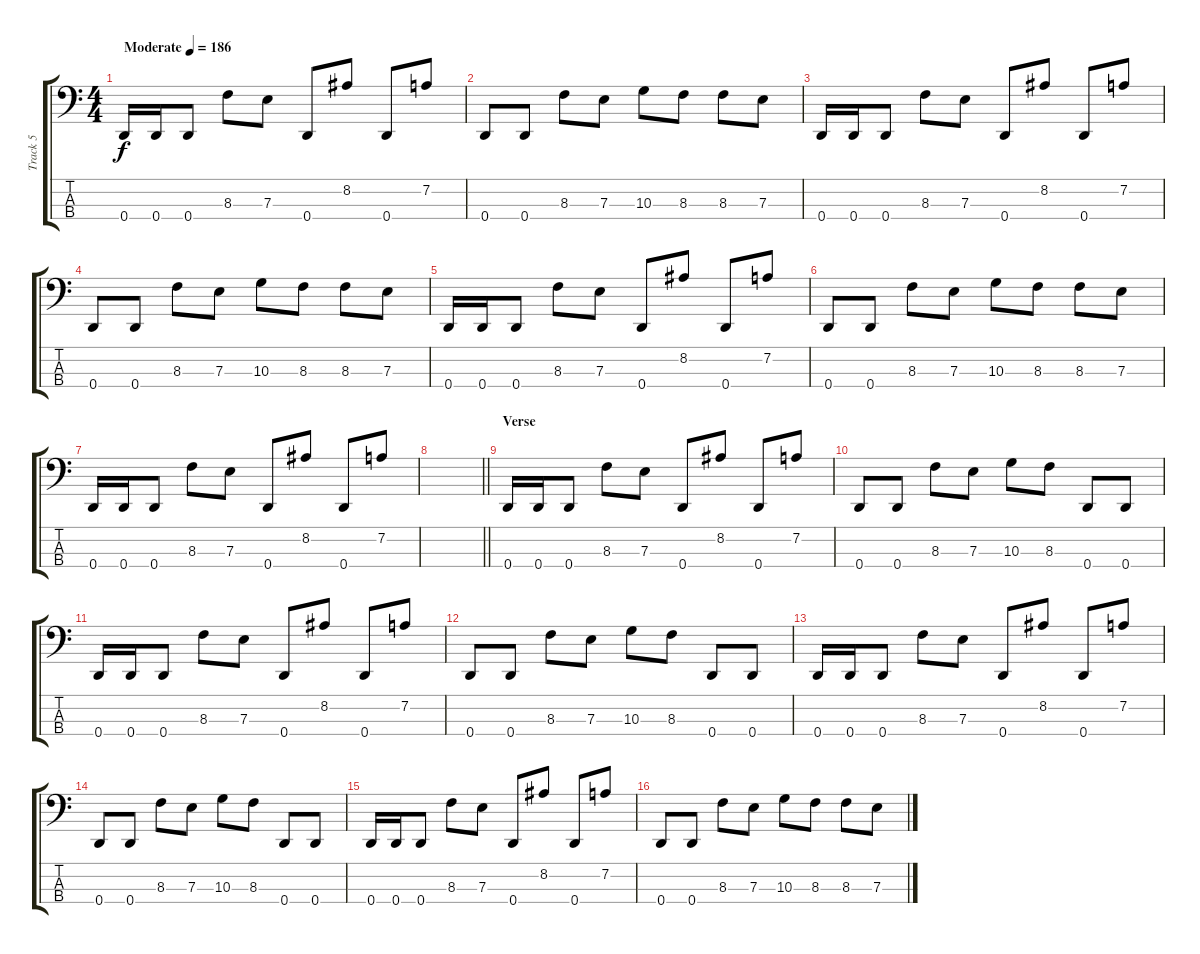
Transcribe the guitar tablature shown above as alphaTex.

\track ("Track 5" "Track 5") {instrument electricbasspick}
\staff {score tabs}
\tuning (G2 D2 A1 D1) {hide}
\ts (4 4)
\tempo (186 "Moderate")
\clef f4
\ks c
0.4.16{dy f instrument electricbasspick} 0.4.16 0.4.8 8.3.8 7.3.8 0.4.8 8.2.8 0.4.8 7.2.8 |
0.4.8 0.4.8 8.3.8 7.3.8 10.3.8 8.3.8 8.3.8 7.3.8 |
0.4.16 0.4.16 0.4.8 8.3.8 7.3.8 0.4.8 8.2.8 0.4.8 7.2.8 |
0.4.8 0.4.8 8.3.8 7.3.8 10.3.8 8.3.8 8.3.8 7.3.8 |
0.4.16 0.4.16 0.4.8 8.3.8 7.3.8 0.4.8 8.2.8 0.4.8 7.2.8 |
0.4.8 0.4.8 8.3.8 7.3.8 10.3.8 8.3.8 8.3.8 7.3.8 |
0.4.16 0.4.16 0.4.8 8.3.8 7.3.8 0.4.8 8.2.8 0.4.8 7.2.8 |
\barLineRight lightlight
|
\section ("" "Verse")
0.4.16 0.4.16 0.4.8 8.3.8 7.3.8 0.4.8 8.2.8 0.4.8 7.2.8 |
0.4.8 0.4.8 8.3.8 7.3.8 10.3.8 8.3.8 0.4.8 0.4.8 |
0.4.16 0.4.16 0.4.8 8.3.8 7.3.8 0.4.8 8.2.8 0.4.8 7.2.8 |
0.4.8 0.4.8 8.3.8 7.3.8 10.3.8 8.3.8 0.4.8 0.4.8 |
0.4.16 0.4.16 0.4.8 8.3.8 7.3.8 0.4.8 8.2.8 0.4.8 7.2.8 |
0.4.8 0.4.8 8.3.8 7.3.8 10.3.8 8.3.8 0.4.8 0.4.8 |
0.4.16 0.4.16 0.4.8 8.3.8 7.3.8 0.4.8 8.2.8 0.4.8 7.2.8 |
0.4.8 0.4.8 8.3.8 7.3.8 10.3.8 8.3.8 8.3.8 7.3.8
